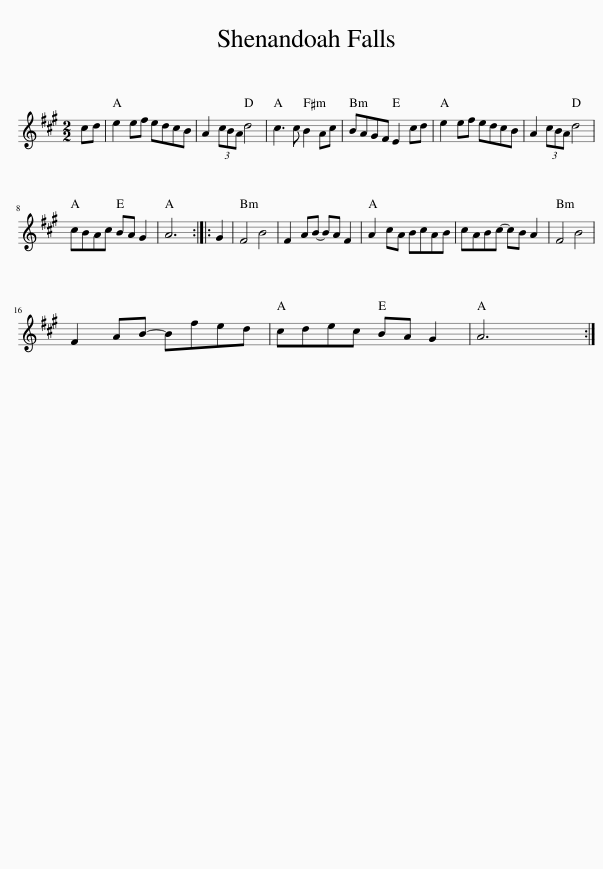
X:1
L:1/8
M:2/2
I:linebreak $
K:A
V:1 treble
V:1
 cd | e2 ef edcB | A2 (3cBA d4 | c3 c B2 Ac | BAGF E2 cd | %5
 e2 ef edcB | A2 (3cBA d4 |$ cBAc BA G2 | A6 :: G2 | %10
 F4 B4 | F2 AB- BA F2 | A2 cA BcAB | cABc- cB A2 | F4 B4 |$ %15
 F2 AB- Bfed | cdec BA G2 | A6 :| %18
